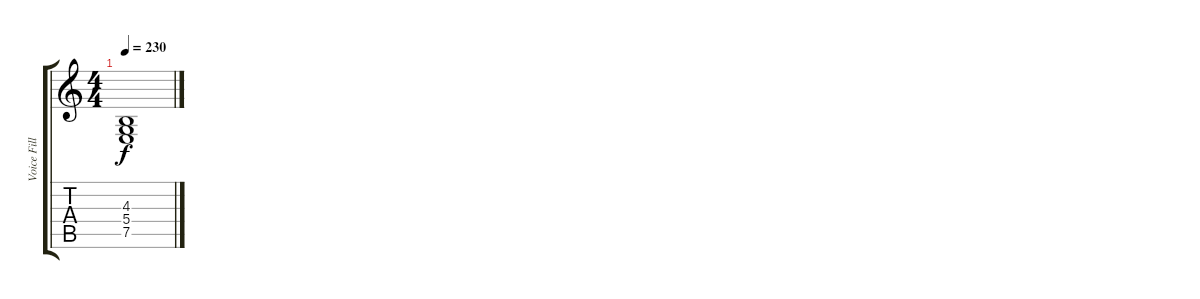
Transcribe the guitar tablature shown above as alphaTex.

\track ("Voice Fills" "Voice Fill") {instrument choiraahs}
\staff {score tabs}
\tuning (E4 B3 G3 D3 A2 E2) {hide}
\ts (4 4)
\tempo 230
\clef g2
\ks c
(4.3 5.4 7.5).1{dy f}
